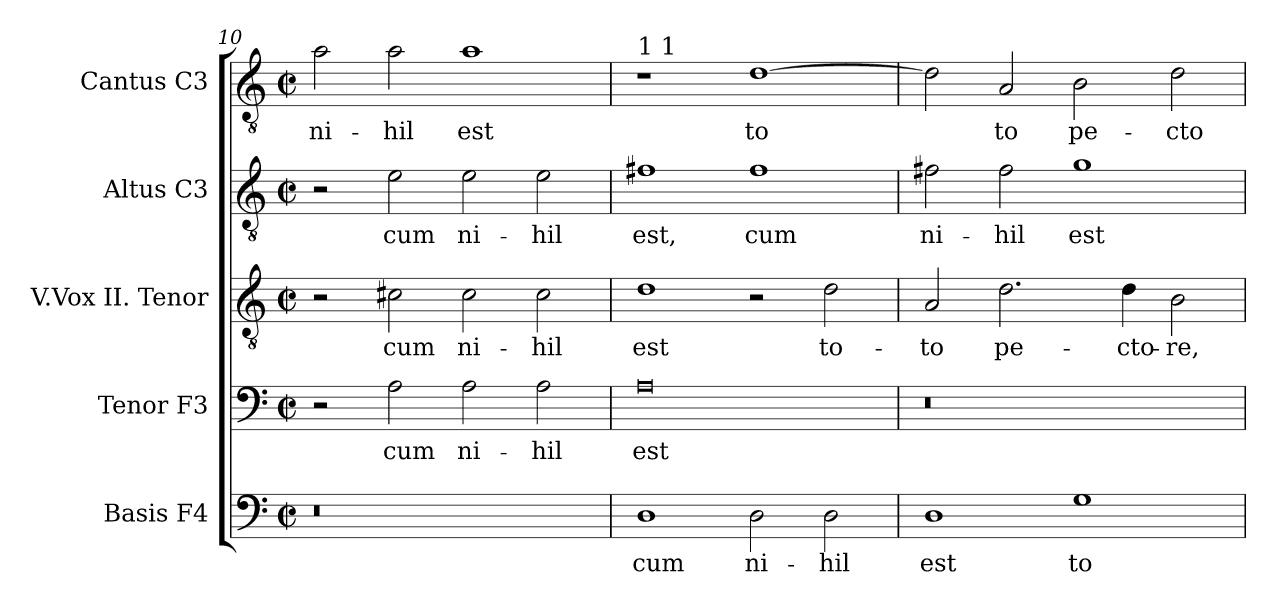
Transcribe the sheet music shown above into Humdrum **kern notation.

**kern	**text	**kern	**text	**kern	**text	**kern	**text	**kern	**text
*part5	*part5	*part4	*part4	*part3	*part3	*part2	*part2	*part1	*part1
*staff5	*staff5	*staff4	*staff4	*staff3	*staff3	*staff2	*staff2	*staff1	*staff1
*I"Basis  F4	*	*I"Tenor  F3	*	*I"V.Vox  II. Tenor	*	*I"Altus  C3	*	*I"Cantus  C3	*
*I'B	*	*I'T	*	*	*	*I'A	*	*I'C	*
*clefF4	*	*clefF4	*	*clefGv2	*	*clefGv2	*	*clefGv2	*
*k[]	*	*k[]	*	*k[]	*	*k[]	*	*k[]	*
*C:	*	*C:	*	*C:	*	*C:	*	*C:	*
*M2/2	*	*M2/2	*	*M2/2	*	*M2/2	*	*M2/2	*
*met(c|)	*	*met(c|)	*	*met(c|)	*	*met(c|)	*	*met(c|)	*
=10	=10	=10	=10	=10	=10	=10	=10	=10	=10
!	!	!	!	!	!	!	!	!	!LO:LY:b:cj
0r	.	2r	.	2r	.	2r	.	2a\	ni-
!	!	!	!LO:LY:b:cj	!	!LO:LY:b:rj	!	!LO:LY:b:cj	!	!LO:LY:b:cj
.	.	2A\	cum	2c#X\	cum	2e\	cum	2a\	-hil
!	!	!	!LO:LY:b:cj	!	!LO:LY:b:rj	!	!LO:LY:b:cj	!	!LO:LY:b:cj
.	.	2A\	ni-	2c#\	ni-	2e\	ni-	1a	est
!	!	!	!LO:LY:b:cj	!	!LO:LY:b:rj	!	!LO:LY:b:cj	!	!
.	.	2A\	-hil	2c#\	-hil	2e\	-hil	.	.
!!LO:LB:g=z
=11	=11	=11	=11	=11	=11	=11	=11	=11	=11
!	!	!	!	!	!	!	!	!LO:TX:a:t=1 1	!
!	!LO:LY:b:cj	!	!LO:LY:b:cj	!	!LO:LY:b:rj	!	!LO:LY:b:cj	!	!
1D	cum	0A	est	1d	est	1f#X	est,	1r	.
!	!LO:LY:b:cj	!	!	!	!	!	!LO:LY:b:cj	!	!LO:LY:b:cj
2D\	ni-	.	.	2r	.	1f#	cum	[>1d	to-
!	!LO:LY:b:cj	!	!	!	!LO:LY:b:rj	!	!	!	!
2D\	-hil	.	.	2d\	to-	.	.	.	.
=12	=12	=12	=12	=12	=12	=12	=12	=12	=12
!	!LO:LY:b:cj	!	!	!	!LO:LY:b:rj	!	!LO:LY:b:cj	!	!LO:LY:b:cj
1D	est	0r	.	2A/	-to	2f#X\	ni-	2d\]	--
!	!	!	!	!	!LO:LY:b:rj	!	!LO:LY:b:cj	!	!LO:LY:b:cj
.	.	.	.	2.d\	pe-	2f#\	-hil	2A/	-to
!	!LO:LY:b:cj	!	!	!	!	!	!LO:LY:b:cj	!	!LO:LY:b:cj
1G	to-	.	.	.	.	1g	est	2B\	pe-
!	!	!	!	!	!LO:LY:b:rj	!	!	!	!
.	.	.	.	4d\	-cto-	.	.	.	.
!	!	!	!	!	!LO:LY:b:rj	!	!	!	!LO:LY:b:cj
.	.	.	.	2B\	-re,	.	.	2d\	-cto-
=	=	=	=	=	=	=	=	=	=
*-	*-	*-	*-	*-	*-	*-	*-	*-	*-
